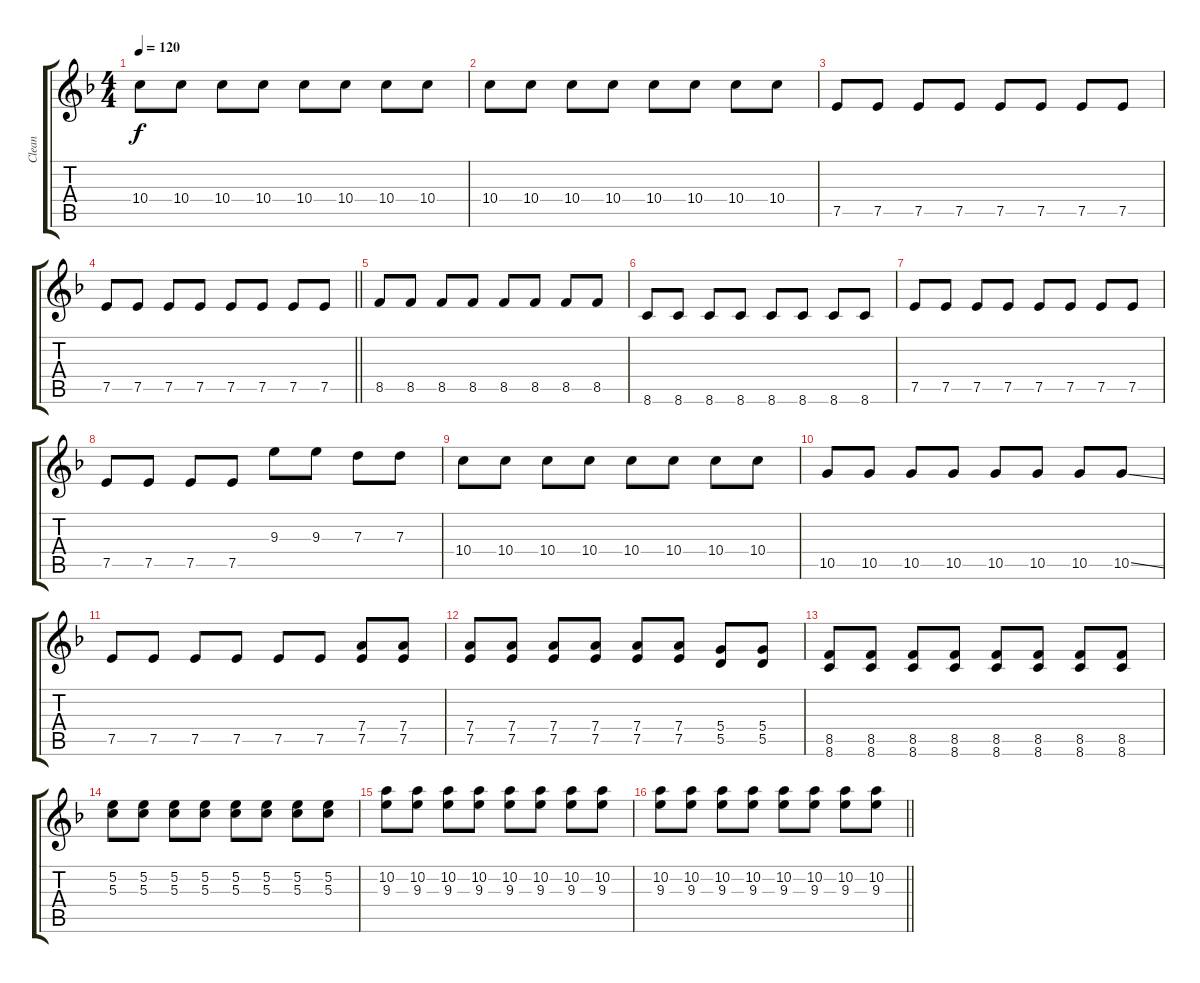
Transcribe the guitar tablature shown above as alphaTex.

\track ("Clean" "Clean") {instrument electricguitarclean}
\staff {score tabs}
\tuning (E4 B3 G3 D3 A2 E2) {hide}
\ts (4 4)
\tempo 120
\clef g2
\ks f
10.4.8{dy f instrument electricguitarclean} 10.4.8 10.4.8 10.4.8 10.4.8 10.4.8 10.4.8 10.4.8 |
10.4.8 10.4.8 10.4.8 10.4.8 10.4.8 10.4.8 10.4.8 10.4.8 |
7.5.8 7.5.8 7.5.8 7.5.8 7.5.8 7.5.8 7.5.8 7.5.8 |
\barLineRight lightlight
7.5.8 7.5.8 7.5.8 7.5.8 7.5.8 7.5.8 7.5.8 7.5.8 |
8.5.8 8.5.8 8.5.8 8.5.8 8.5.8 8.5.8 8.5.8 8.5.8 |
8.6.8 8.6.8 8.6.8 8.6.8 8.6.8 8.6.8 8.6.8 8.6.8 |
7.5.8 7.5.8 7.5.8 7.5.8 7.5.8 7.5.8 7.5.8 7.5.8 |
7.5.8 7.5.8 7.5.8 7.5.8 9.3.8 9.3.8 7.3.8 7.3.8 |
10.4.8 10.4.8 10.4.8 10.4.8 10.4.8 10.4.8 10.4.8 10.4.8 |
10.5.8 10.5.8 10.5.8 10.5.8 10.5.8 10.5.8 10.5.8 10.5{ss}.8 |
7.5.8 7.5.8 7.5.8 7.5.8 7.5.8 7.5.8 (7.4 7.5).8 (7.4 7.5).8 |
(7.4 7.5).8 (7.4 7.5).8 (7.4 7.5).8 (7.4 7.5).8 (7.4 7.5).8 (7.4 7.5).8 (5.4 5.5).8 (5.4 5.5).8 |
(8.5 8.6).8 (8.5 8.6).8 (8.5 8.6).8 (8.5 8.6).8 (8.5 8.6).8 (8.5 8.6).8 (8.5 8.6).8 (8.5 8.6).8 |
(5.2 5.3).8 (5.2 5.3).8 (5.2 5.3).8 (5.2 5.3).8 (5.2 5.3).8 (5.2 5.3).8 (5.2 5.3).8 (5.2 5.3).8 |
(10.2 9.3).8 (10.2 9.3).8 (10.2 9.3).8 (10.2 9.3).8 (10.2 9.3).8 (10.2 9.3).8 (10.2 9.3).8 (10.2 9.3).8 |
\barLineRight lightlight
(10.2 9.3).8 (10.2 9.3).8 (10.2 9.3).8 (10.2 9.3).8 (10.2 9.3).8 (10.2 9.3).8 (10.2 9.3).8 (10.2 9.3).8
